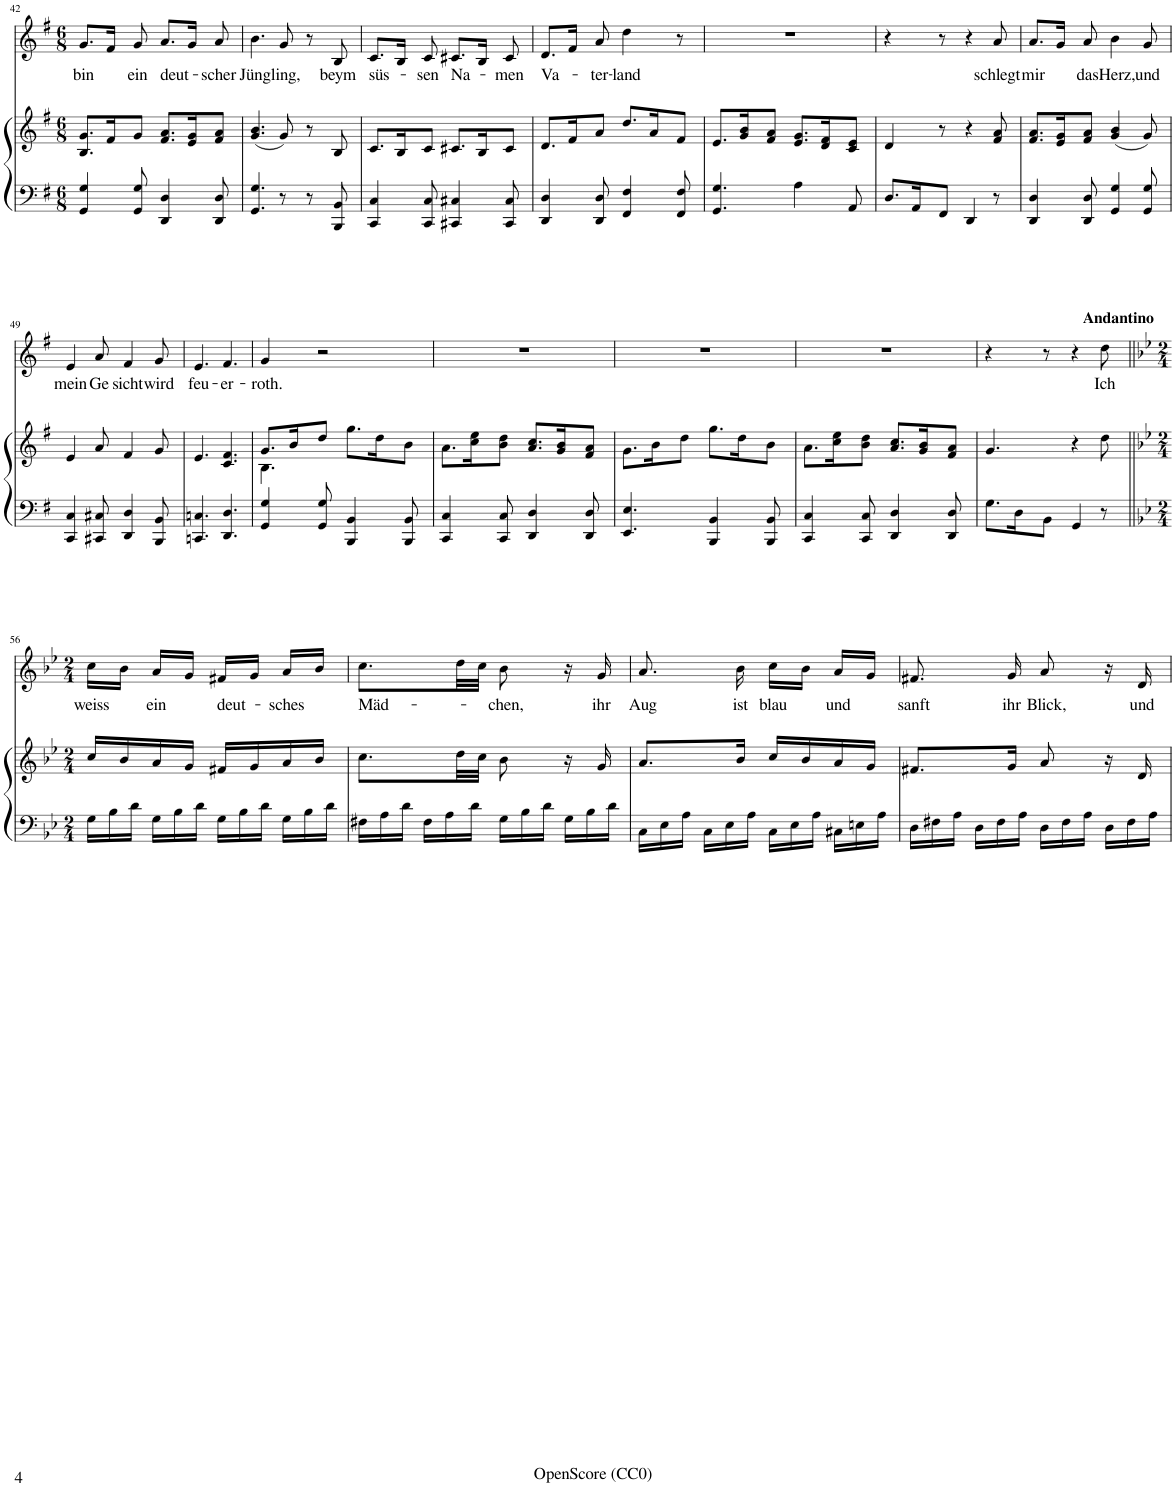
**kern	**kern	**kern	**text
*part2	*part2	*part1	*part1
*staff3	*staff2	*staff1	*staff1
*I"Cembalo Harpsichord	*	*I"Canto Voice	*
*I'Hpschd	*	*	*
!!LO:PB:g=z
*clefF4	*clefG2	*clefG2	*
*k[f#]	*k[f#]	*k[f#]	*
*M6/8	*M6/8	*M6/8	*
=42	=42	=42	=42
!	!	!	!LO:LY:b
4GG/ 4G/	8.B/ 8.g/L	8.g/L	bin
.	16f#/K	16f#/Jk	.
!	!	!	!LO:LY:b
8GG/ 8G/	8g/J	8g/	ein
!	!	!	!LO:LY:b
4DD/ 4D/	8.f#/ 8.a/L	8.a/L	deut-
.	16e/ 16g/K	16g/Jk	.
!	!	!	!LO:LY:b
8DD/ 8D/	8f#/ 8a/J	8a/	-scher
=43	=43	=43	=43
!	!	!	!LO:LY:b
4.GG/ 4.G/	(4.g/ 4.b/	4.b\	Jüng-
!	!	!	!LO:LY:b
8r	8g/)	8g/	-ling,
8r	8r	8r	.
!	!	!	!LO:LY:b
8BBB/ 8BB/	8B/	8B/	beym
=44	=44	=44	=44
!	!	!	!LO:LY:b
4CC/ 4C/	8.c/L	8.c/L	süs-
.	16B/K	16B/Jk	.
!	!	!	!LO:LY:b
8CC/ 8C/	8c/J	8c/	-sen
!	!	!	!LO:LY:b
4CC#X/ 4C#X/	8.c#X/L	8.c#X/L	Na-
.	16B/K	16B/Jk	.
!	!	!	!LO:LY:b
8CC#/ 8C#/	8c#/J	8c#/	-men
=45	=45	=45	=45
!	!	!	!LO:LY:b
4DD/ 4D/	8.d/L	8.d/L	Va-
.	16f#/K	16f#/Jk	.
!	!	!	!LO:LY:b
8DD/ 8D/	8a/J	8a/	-ter-
!	!	!	!LO:LY:b
4FF#/ 4F#/	8.dd/L	4dd\	-land
.	16a/K	.	.
8FF#/ 8F#/	8f#/J	8r	.
=46	=46	=46	=46
4.GG/ 4.G/	8.e/L	2.r	.
.	16g/ 16b/K	.	.
.	8f#/ 8a/J	.	.
4A\	8.e/ 8.g/L	.	.
.	16d/ 16f#/K	.	.
8AA/	8c/ 8e/J	.	.
=47	=47	=47	=47
8.D/L	4d/	4r	.
16AA/K	.	.	.
8FF#/J	8r	8r	.
4DD/	4r	4r	.
!	!	!	!LO:LY:b
8r	8f#/ 8a/	8a/	schlegt
=48	=48	=48	=48
!	!	!	!LO:LY:b
4DD/ 4D/	8.f#/ 8.a/L	8.a/L	mir
.	16e/ 16g/K	16g/Jk	.
!	!	!	!LO:LY:b
8DD/ 8D/	8f#/ 8a/J	8a/	das
!	!	!	!LO:LY:b
4GG/ 4G/	(4g/ 4b/	4b\	Herz,
!	!	!	!LO:LY:b
8GG/ 8G/	8g/)	8g/	und
!!LO:LB:g=z
=49	=49	=49	=49
!	!	!	!LO:LY:b
4CC/ 4C/	4e/	4e/	mein
!	!	!	!LO:LY:b
8CC#X/ 8C#X/	8a/	8a/	Ge
!	!	!	!LO:LY:b
4DD/ 4D/	4f#/	4f#/	sicht
!	!	!	!LO:LY:b
8BBB/ 8BB/	8g/	8g/	wird
=50	=50	=50	=50
!	!	!	!LO:LY:b
4.CCn/ 4.Cn/	4.e/	4.e/	feu-
!	!	!	!LO:LY:b
4.DD/ 4.D/	4.c/ 4.f#/	4.f#/	-er-
=51	=51	=51	=51
*	*^	*	*
!	!	!	!	!LO:LY:b
4GG/ 4G/	8.g/L	4.B\	4g/	-roth.
.	16b/K	.	.	.
8GG/ 8G/	8dd/J	.	2r	.
4BBB/ 4BB/	8.gg\L	4.ryy	.	.
.	16dd\K	.	.	.
8BBB/ 8BB/	8b\J	.	.	.
*	*v	*v	*	*
=52	=52	=52	=52
4CC/ 4C/	8.a\L	2.r	.
.	16cc\ 16ee\K	.	.
8CC/ 8C/	8b\ 8dd\J	.	.
4DD/ 4D/	8.a/ 8.cc/L	.	.
.	16g/ 16b/K	.	.
8DD/ 8D/	8f#/ 8a/J	.	.
=53	=53	=53	=53
4.EE/ 4.E/	8.g\L	2.r	.
.	16b\K	.	.
.	8dd\J	.	.
4BBB/ 4BB/	8.gg\L	.	.
.	16dd\K	.	.
8BBB/ 8BB/	8b\J	.	.
=54	=54	=54	=54
4CC/ 4C/	8.a\L	2.r	.
.	16cc\ 16ee\K	.	.
8CC/ 8C/	8b\ 8dd\J	.	.
4DD/ 4D/	8.a/ 8.cc/L	.	.
.	16g/ 16b/K	.	.
8DD/ 8D/	8f#/ 8a/J	.	.
=55	=55	=55	=55
8.G\L	4.g/	4r	.
16D\K	.	.	.
8BB\J	.	8r	.
4GG/	4r	4r	.
!	!	!LO:TX:a:B:t=Andantino	!
!	!	!	!LO:LY:b
8r	8dd\	8dd\	Ich
!!LO:LB:g=z
=56||	=56||	=56||	=56||
*k[b-e-]	*k[b-e-]	*k[b-e-]	*
*M2/4	*M2/4	*M2/4	*
*Xbrackettup	*	*	*
!	!	!	!LO:LY:b
24G\LL	16cc/LL	16cc\LL	weiss
24B-\	.	.	.
.	16b-/	16b-\JJ	.
24d\JJ	.	.	.
!	!	!	!LO:LY:b
24G\LL	16a/	16a/LL	ein
24B-\	.	.	.
.	16g/JJ	16g/JJ	.
24d\JJ	.	.	.
!	!	!	!LO:LY:b
24G\LL	16f#X/LL	16f#X/LL	deut-
24B-\	.	.	.
.	16g/	16g/JJ	.
24d\JJ	.	.	.
!	!	!	!LO:LY:b
24G\LL	16a/	16a/LL	-sches
24B-\	.	.	.
.	16b-/JJ	16b-/JJ	.
24d\JJ	.	.	.
=57	=57	=57	=57
!	!	!	!LO:LY:b
24F#X\LL	8.cc\L	8.cc\L	Mäd-
24A\	.	.	.
24d\JJ	.	.	.
24F#\LL	.	.	.
24A\	.	.	.
.	32dd\LL	32dd\LL	.
24d\JJ	.	.	.
.	32cc\JJJ	32cc\JJJ	.
!	!	!	!LO:LY:b
24G\LL	8b-\	8b-\	-chen,
24B-\	.	.	.
24d\JJ	.	.	.
24G\LL	16r	16r	.
24B-\	.	.	.
!	!	!	!LO:LY:b
.	16g/	16g/	ihr
24d\JJ	.	.	.
=58	=58	=58	=58
!	!	!	!LO:LY:b
24C\LL	8.a/L	8.a/	Aug
24E-\	.	.	.
24A\JJ	.	.	.
24C\LL	.	.	.
24E-\	.	.	.
!	!	!	!LO:LY:b
.	16b-/Jk	16b-\	ist
24A\JJ	.	.	.
!	!	!	!LO:LY:b
24C\LL	16cc/LL	16cc\LL	blau
24E-\	.	.	.
.	16b-/	16b-\JJ	.
24A\JJ	.	.	.
!	!	!	!LO:LY:b
24C#X\LL	16a/	16a/LL	und
24En\	.	.	.
.	16g/JJ	16g/JJ	.
24A\JJ	.	.	.
=59	=59	=59	=59
!	!	!	!LO:LY:b
24D\LL	8.f#X/L	8.f#X/	sanft
24F#X\	.	.	.
24A\JJ	.	.	.
24D\LL	.	.	.
24F#\	.	.	.
!	!	!	!LO:LY:b
.	16g/Jk	16g/	ihr
24A\JJ	.	.	.
!	!	!	!LO:LY:b
24D\LL	8a/	8a/	Blick,
24F#\	.	.	.
24A\JJ	.	.	.
24D\LL	16r	16r	.
24F#\	.	.	.
!	!	!	!LO:LY:b
.	16d/	16d/	und
24A\JJ	.	.	.
=	=	=	=
*-	*-	*-	*-
